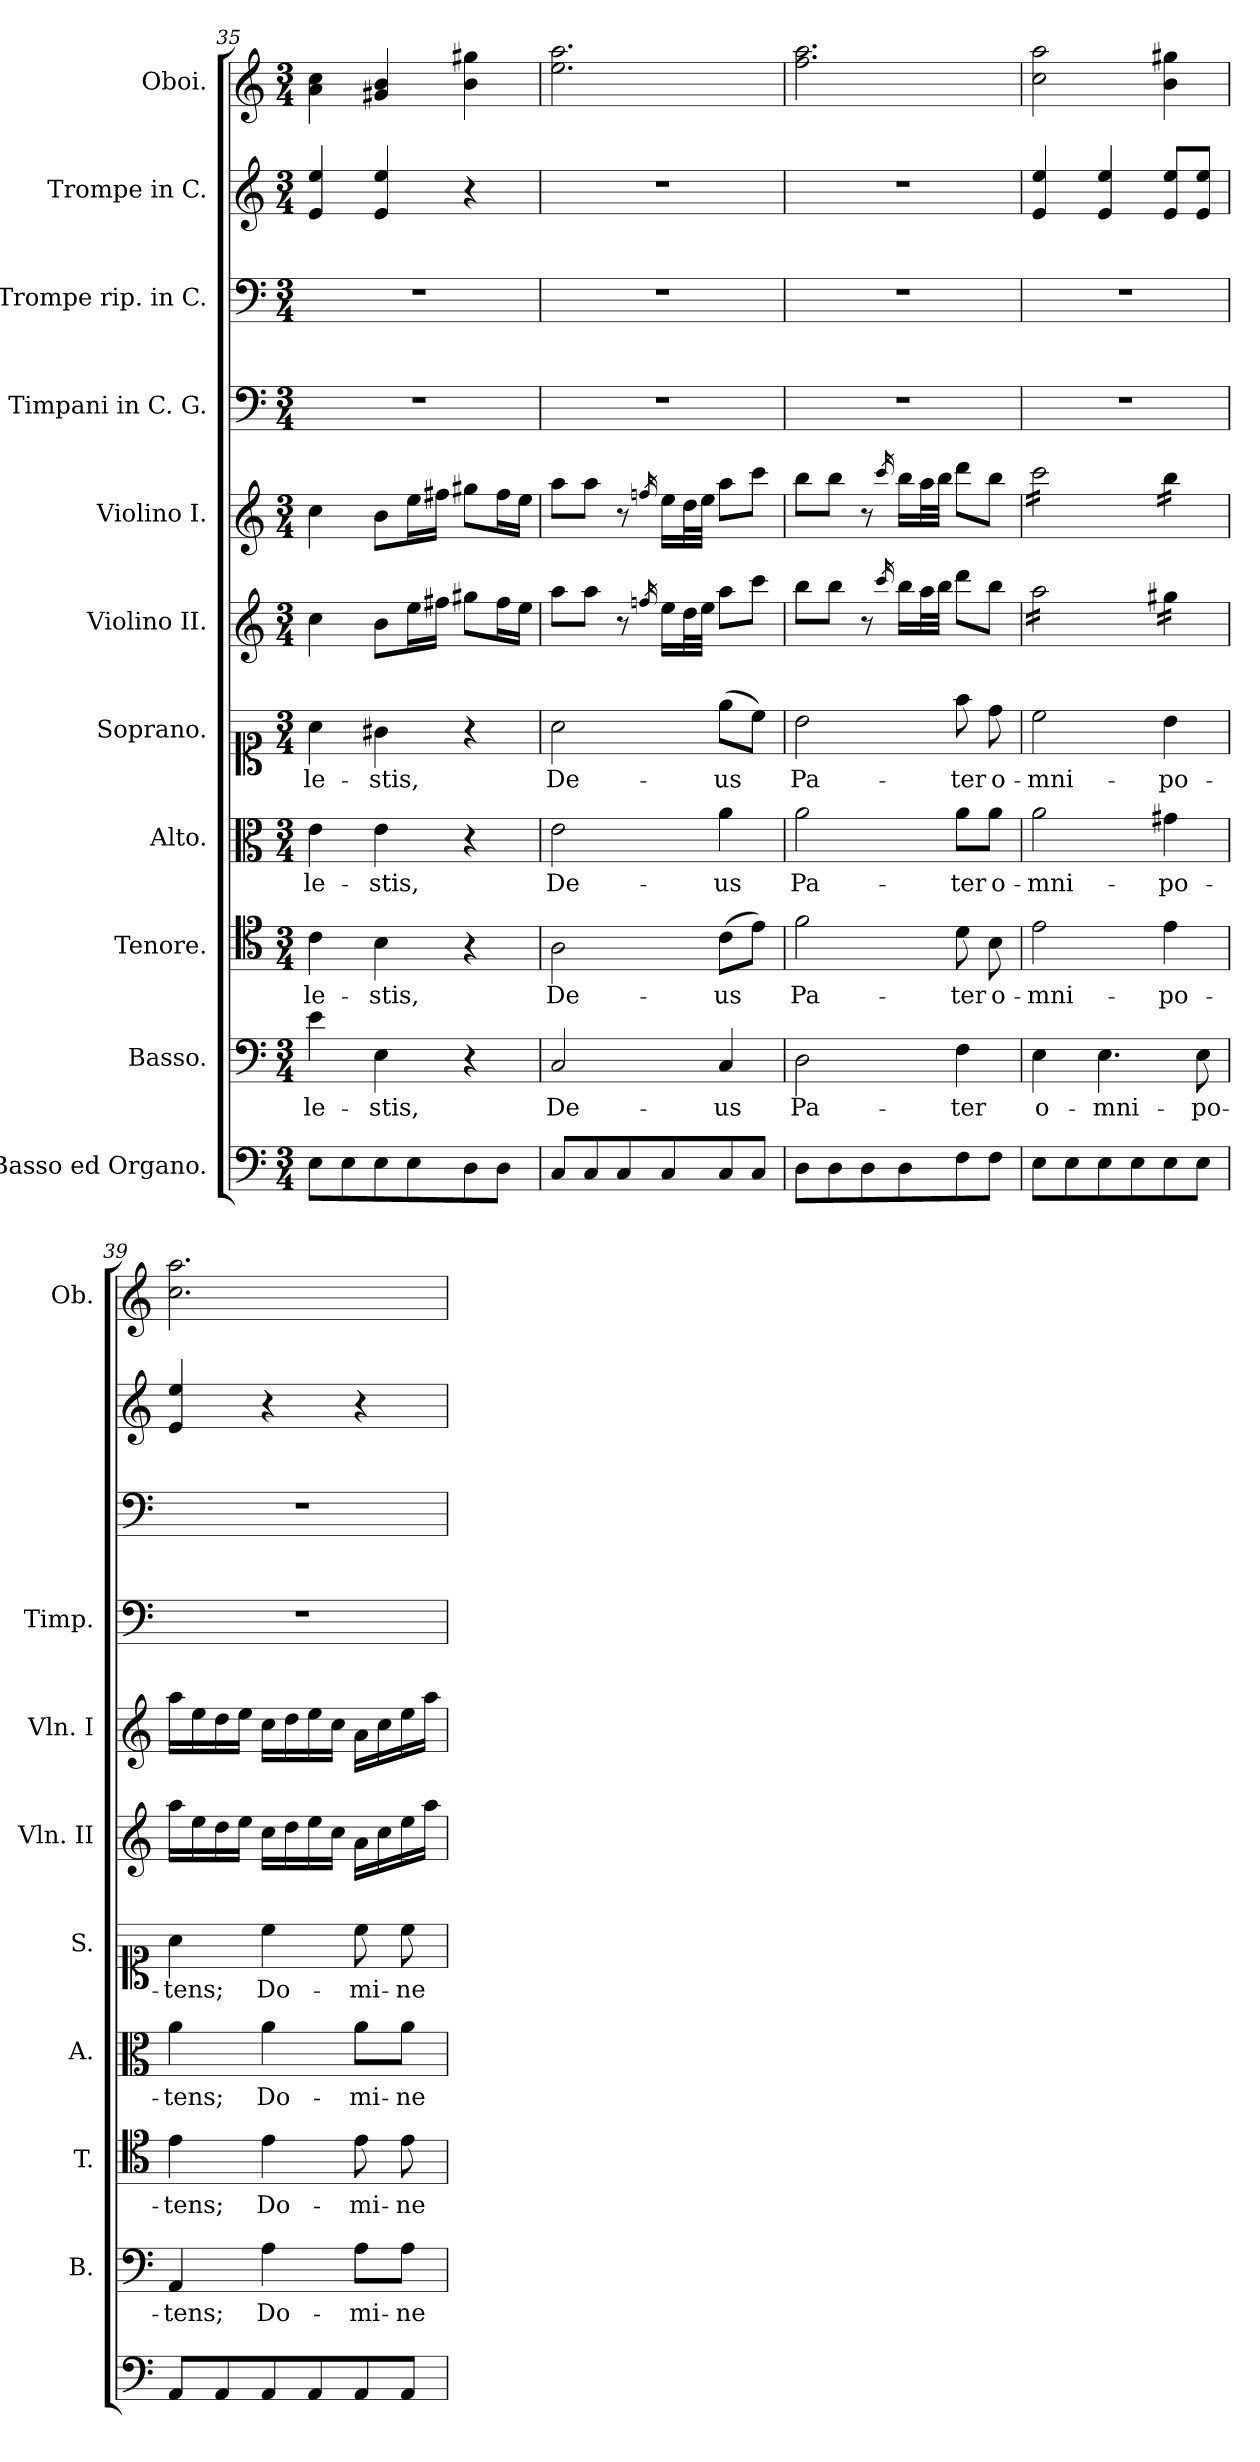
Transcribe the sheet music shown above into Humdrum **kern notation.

**kern	**kern	**text	**kern	**text	**kern	**text	**kern	**text	**kern	**kern	**kern	**kern	**kern	**kern
*part11	*part10	*part10	*part9	*part9	*part8	*part8	*part7	*part7	*part6	*part5	*part4	*part3	*part2	*part1
*staff11	*staff10	*staff10	*staff9	*staff9	*staff8	*staff8	*staff7	*staff7	*staff6	*staff5	*staff4	*staff3	*staff2	*staff1
*I"Basso ed  Organo.	*I"Basso.	*	*I"Tenore.	*	*I"Alto.	*	*I"Soprano.	*	*I"Violino II.	*I"Violino I.	*I"Timpani in C. G.	*I"Trompe rip. in C.	*I"Trompe in C.	*I"Oboi.
*	*I'B.	*	*I'T.	*	*I'A.	*	*I'S.	*	*I'Vln. II	*I'Vln. I	*I'Timp.	*	*	*I'Ob.
*clefF4	*clefF4	*	*clefC4	*	*clefC3	*	*clefC1	*	*clefG2	*clefG2	*clefF4	*clefF4	*clefG2	*clefG2
*k[]	*k[]	*	*k[]	*	*k[]	*	*k[]	*	*k[]	*k[]	*k[]	*k[]	*k[]	*k[]
*M3/4	*M3/4	*	*M3/4	*	*M3/4	*	*M3/4	*	*M3/4	*M3/4	*M3/4	*M3/4	*M3/4	*M3/4
=35	=35	=35	=35	=35	=35	=35	=35	=35	=35	=35	=35	=35	=35	=35
!	!	!LO:LY:b	!	!LO:LY:b	!	!LO:LY:b	!	!LO:LY:b	!	!	!	!	!	!
8E\L	4e\	-le-	4c\	-le-	4e\	-le-	4a\	-le-	4cc\	4cc\	2.r	2.r	4e/ 4ee/	4a\ 4cc\
8E\	.	.	.	.	.	.	.	.	.	.	.	.	.	.
!	!	!LO:LY:b	!	!LO:LY:b	!	!LO:LY:b	!	!LO:LY:b	!	!	!	!	!	!
8E\	4E\	-stis,	4B\	-stis,	4e\	-stis,	4g#X\	-stis,	8b\L	8b\L	.	.	4e/ 4ee/	4g#X/ 4b/
8E\	.	.	.	.	.	.	.	.	16ee\L	16ee\L	.	.	.	.
.	.	.	.	.	.	.	.	.	16ff#X\JJ	16ff#X\JJ	.	.	.	.
8D\	4r	.	4r	.	4r	.	4r	.	8gg#X\L	8gg#X\L	.	.	4r	4b\ 4gg#X\
8D\J	.	.	.	.	.	.	.	.	16ff#\L	16ff#\L	.	.	.	.
.	.	.	.	.	.	.	.	.	16ee\JJ	16ee\JJ	.	.	.	.
=36	=36	=36	=36	=36	=36	=36	=36	=36	=36	=36	=36	=36	=36	=36
!	!	!LO:LY:b	!	!LO:LY:b	!	!LO:LY:b	!	!LO:LY:b	!	!	!	!	!	!
8C/L	2C/	De-	2A\	De-	2e\	De-	2a\	De-	8aa\L	8aa\L	2.r	2.r	2.r	2.ee\ 2.aa\
8C/	.	.	.	.	.	.	.	.	8aa\J	8aa\J	.	.	.	.
8C/	.	.	.	.	.	.	.	.	8r	8r	.	.	.	.
.	.	.	.	.	.	.	.	.	16qffn/	16qffn/	.	.	.	.
8C/	.	.	.	.	.	.	.	.	16ee\LL	16ee\LL	.	.	.	.
.	.	.	.	.	.	.	.	.	32dd\L	32dd\L	.	.	.	.
.	.	.	.	.	.	.	.	.	32ee\JJJ	32ee\JJJ	.	.	.	.
!	!	!LO:LY:b	!	!LO:LY:b	!	!LO:LY:b	!	!LO:LY:b	!	!	!	!	!	!
8C/	4C/	-us	(>8c\L	-us	4a\	-us	(>8ee\L	-us	8aa\L	8aa\L	.	.	.	.
8C/J	.	.	8e\J)	.	.	.	8cc\J)	.	8ccc\J	8ccc\J	.	.	.	.
=37	=37	=37	=37	=37	=37	=37	=37	=37	=37	=37	=37	=37	=37	=37
!	!	!LO:LY:b	!	!LO:LY:b	!	!LO:LY:b	!	!LO:LY:b	!	!	!	!	!	!
8D\L	2D\	Pa-	2f\	Pa-	2a\	Pa-	2b\	Pa-	8bb\L	8bb\L	2.r	2.r	2.r	2.ff\ 2.aa\
8D\	.	.	.	.	.	.	.	.	8bb\J	8bb\J	.	.	.	.
8D\	.	.	.	.	.	.	.	.	8r	8r	.	.	.	.
.	.	.	.	.	.	.	.	.	16qccc/	16qccc/	.	.	.	.
8D\	.	.	.	.	.	.	.	.	16bb\LL	16bb\LL	.	.	.	.
.	.	.	.	.	.	.	.	.	32aa\L	32aa\L	.	.	.	.
.	.	.	.	.	.	.	.	.	32bb\JJJ	32bb\JJJ	.	.	.	.
!	!	!LO:LY:b	!	!LO:LY:b	!	!LO:LY:b	!	!LO:LY:b	!	!	!	!	!	!
8F\	4F\	-ter	8d\	-ter	8a\L	-ter	8ff\	-ter	8ddd\L	8ddd\L	.	.	.	.
!	!	!	!	!LO:LY:b	!	!LO:LY:b	!	!LO:LY:b	!	!	!	!	!	!
8F\J	.	.	8B\	o-	8a\J	o-	8dd\	o-	8bb\J	8bb\J	.	.	.	.
=38	=38	=38	=38	=38	=38	=38	=38	=38	=38	=38	=38	=38	=38	=38
!	!	!LO:LY:b	!	!LO:LY:b	!	!LO:LY:b	!	!LO:LY:b	!	!	!	!	!	!
*	*	*	*	*	*	*	*	*	*tremolo	*	*	*	*	*
*	*	*	*	*	*	*	*	*	*	*tremolo	*	*	*	*
8E\L	4E\	o-	2e\	-mni-	2a\	-mni-	2cc\	-mni-	16aa\LL	16ccc\LL	2.r	2.r	4e/ 4ee/	2cc\ 2aa\
.	.	.	.	.	.	.	.	.	16aa\	16ccc\	.	.	.	.
8E\	.	.	.	.	.	.	.	.	16aa\	16ccc\	.	.	.	.
.	.	.	.	.	.	.	.	.	16aa\	16ccc\	.	.	.	.
!	!	!LO:LY:b	!	!	!	!	!	!	!	!	!	!	!	!
8E\	4.E\	-mni-	.	.	.	.	.	.	16aa\	16ccc\	.	.	4e/ 4ee/	.
.	.	.	.	.	.	.	.	.	16aa\	16ccc\	.	.	.	.
8E\	.	.	.	.	.	.	.	.	16aa\	16ccc\	.	.	.	.
.	.	.	.	.	.	.	.	.	16aa\JJ	16ccc\JJ	.	.	.	.
!	!	!	!	!LO:LY:b	!	!LO:LY:b	!	!LO:LY:b	!	!	!	!	!	!
8E\	.	.	4e\	-po-	4g#X\	-po-	4b\	-po-	16gg#X\LL	16bb\LL	.	.	8e/ 8ee/L	4b\ 4gg#X\
.	.	.	.	.	.	.	.	.	16gg#X\	16bb\	.	.	.	.
!	!	!LO:LY:b	!	!	!	!	!	!	!	!	!	!	!	!
8E\J	8E\	-po-	.	.	.	.	.	.	16gg#X\	16bb\	.	.	8e/ 8ee/J	.
.	.	.	.	.	.	.	.	.	16gg#X\JJ	16bb\JJ	.	.	.	.
*	*	*	*	*	*	*	*	*	*	*Xtremolo	*	*	*	*
*	*	*	*	*	*	*	*	*	*Xtremolo	*	*	*	*	*
!!LO:LB:g=z
=39	=39	=39	=39	=39	=39	=39	=39	=39	=39	=39	=39	=39	=39	=39
!	!	!LO:LY:b	!	!LO:LY:b	!	!LO:LY:b	!	!LO:LY:b	!	!	!	!	!	!
8AA/L	4AA/	-tens;	4e\	-tens;	4a\	-tens;	4a\	-tens;	16aa\LL	16aa\LL	2.r	2.r	4e/ 4ee/	2.cc\ 2.aa\
.	.	.	.	.	.	.	.	.	16ee\	16ee\	.	.	.	.
8AA/	.	.	.	.	.	.	.	.	16dd\	16dd\	.	.	.	.
.	.	.	.	.	.	.	.	.	16ee\JJ	16ee\JJ	.	.	.	.
!	!	!LO:LY:b	!	!LO:LY:b	!	!LO:LY:b	!	!LO:LY:b	!	!	!	!	!	!
8AA/	4A\	Do-	4e\	Do-	4a\	Do-	4cc\	Do-	16cc\LL	16cc\LL	.	.	4r	.
.	.	.	.	.	.	.	.	.	16dd\	16dd\	.	.	.	.
8AA/	.	.	.	.	.	.	.	.	16ee\	16ee\	.	.	.	.
.	.	.	.	.	.	.	.	.	16cc\JJ	16cc\JJ	.	.	.	.
!	!	!LO:LY:b	!	!LO:LY:b	!	!LO:LY:b	!	!LO:LY:b	!	!	!	!	!	!
8AA/	8A\L	-mi-	8e\	-mi-	8a\L	-mi-	8cc\	-mi-	16a\LL	16a\LL	.	.	4r	.
.	.	.	.	.	.	.	.	.	16cc\	16cc\	.	.	.	.
!	!	!LO:LY:b	!	!LO:LY:b	!	!LO:LY:b	!	!LO:LY:b	!	!	!	!	!	!
8AA/J	8A\J	-ne	8e\	-ne	8a\J	-ne	8cc\	-ne	16ee\	16ee\	.	.	.	.
.	.	.	.	.	.	.	.	.	16aa\JJ	16aa\JJ	.	.	.	.
=	=	=	=	=	=	=	=	=	=	=	=	=	=	=
*-	*-	*-	*-	*-	*-	*-	*-	*-	*-	*-	*-	*-	*-	*-
